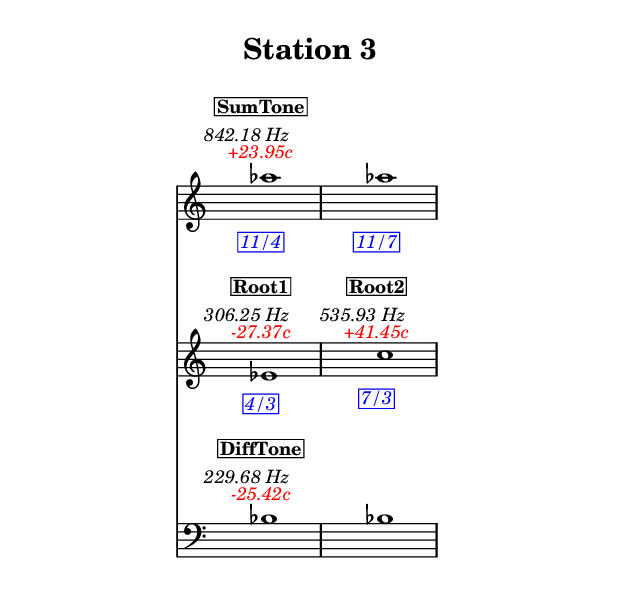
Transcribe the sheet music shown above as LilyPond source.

\version "2.20.0"
\language "english"

#(set-default-paper-size "a6" 'portrait)
#(set-global-staff-size 16)

\header {
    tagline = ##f
    title = \markup {
        \pad-around
            #3
            "Station 3"
        }
}

\layout {
    indent = #25
}

\paper {
    systems-per-page = 1
}

\score {
    \new Score
    <<
        \new Staff
        \with
        {
            \remove Time_signature_engraver
        }
        {
            \clef "treble"
            af''1
            - \tweak color #red
            ^ \markup {
                \halign
                    #0
                    \italic
                        {
                            +23.95c
                        }
                }
            ^ \markup {
                \halign
                    #1
                    \italic
                        {
                            842.18
                            Hz
                        }
                }
            ^ \markup {
                \pad-around
                    #1
                    \box
                        \vcenter
                            \halign
                                #0
                                \bold
                                    {
                                        SumTone
                                    }
                }
            - \tweak color #blue
            _ \markup {
                \pad-around
                    #1
                    \box
                        \halign
                            #0
                            \italic
                                {
                                    11/4
                                }
                }
            \override Score.NonMusicalPaperColumn.padding = #5
            \clef "treble"
            af''1
            - \tweak color #blue
            _ \markup {
                \pad-around
                    #1
                    \box
                        \halign
                            #0
                            \italic
                                {
                                    11/7
                                }
                }
        }
        \new Staff
        \with
        {
            \remove Time_signature_engraver
        }
        {
            \clef "treble"
            ef'1
            - \tweak color #red
            ^ \markup {
                \halign
                    #0
                    \italic
                        {
                            -27.37c
                        }
                }
            ^ \markup {
                \halign
                    #1
                    \italic
                        {
                            306.25
                            Hz
                        }
                }
            ^ \markup {
                \pad-around
                    #1
                    \box
                        \vcenter
                            \halign
                                #0
                                \bold
                                    {
                                        Root1
                                    }
                }
            - \tweak color #blue
            _ \markup {
                \pad-around
                    #1
                    \box
                        \halign
                            #0
                            \italic
                                {
                                    4/3
                                }
                }
            \clef "treble"
            c''1
            - \tweak color #red
            ^ \markup {
                \halign
                    #0
                    \italic
                        {
                            +41.45c
                        }
                }
            ^ \markup {
                \halign
                    #1
                    \italic
                        {
                            535.93
                            Hz
                        }
                }
            ^ \markup {
                \pad-around
                    #1
                    \box
                        \vcenter
                            \halign
                                #0
                                \bold
                                    {
                                        Root2
                                    }
                }
            - \tweak color #blue
            _ \markup {
                \pad-around
                    #1
                    \box
                        \halign
                            #0
                            \italic
                                {
                                    7/3
                                }
                }
        }
        \new Staff
        \with
        {
            \remove Time_signature_engraver
        }
        {
            \clef "bass"
            bf1
            - \tweak color #red
            ^ \markup {
                \halign
                    #0
                    \italic
                        {
                            -25.42c
                        }
                }
            ^ \markup {
                \halign
                    #1
                    \italic
                        {
                            229.68
                            Hz
                        }
                }
            ^ \markup {
                \pad-around
                    #1
                    \box
                        \vcenter
                            \halign
                                #0
                                \bold
                                    {
                                        DiffTone
                                    }
                }
            \clef "bass"
            bf1
        }
    >>
}